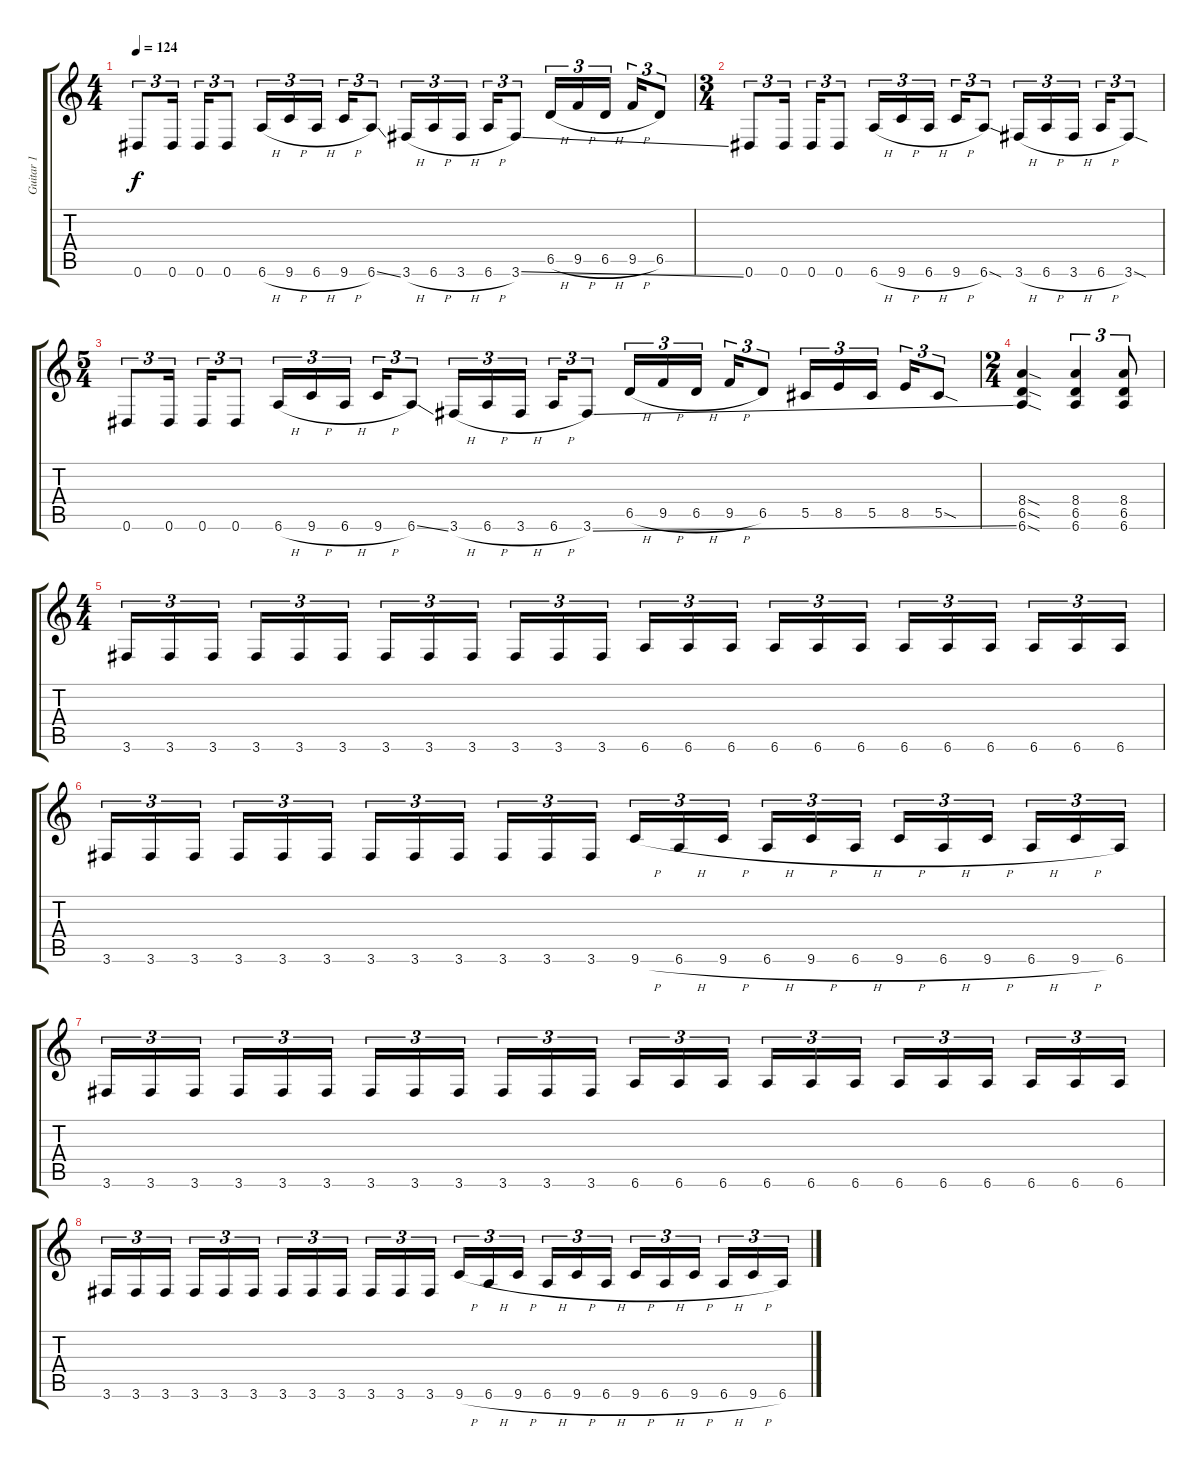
\track ("Guitar 1" "Guitar 1") {instrument distortionguitar}
\staff {score tabs}
\tuning (Eb4 Bb3 Gb3 Db3 Ab2 Eb2) {hide}
\ts (4 4)
\tempo 124
\clef g2
\ks c
0.6.8{tu (3 2) dy f} 0.6.16{tu (3 2)} 0.6.16{tu (3 2)} 0.6.8{tu (3 2)} 6.6{h}.16{tu (3 2)} 9.6{h}.16{tu (3 2)} 6.6{h}.16{tu (3 2)} 9.6{h}.16{tu (3 2)} 6.6{ss}.8{tu (3 2)} 3.6{h}.16{tu (3 2)} 6.6{h}.16{tu (3 2)} 3.6{h}.16{tu (3 2)} 6.6{h}.16{tu (3 2)} 3.6{ss}.8{tu (3 2)} 6.5{h}.16{tu (3 2)} 9.5{h}.16{tu (3 2)} 6.5{h}.16{tu (3 2)} 9.5{h}.16{tu (3 2)} 6.5.8{tu (3 2)} |
\ts (3 4)
0.6.8{tu (3 2)} 0.6.16{tu (3 2)} 0.6.16{tu (3 2)} 0.6.8{tu (3 2)} 6.6{h}.16{tu (3 2)} 9.6{h}.16{tu (3 2)} 6.6{h}.16{tu (3 2)} 9.6{h}.16{tu (3 2)} 6.6{sod}.8{tu (3 2)} 3.6{h}.16{tu (3 2)} 6.6{h}.16{tu (3 2)} 3.6{h}.16{tu (3 2)} 6.6{h}.16{tu (3 2)} 3.6{sod}.8{tu (3 2)} |
\ts (5 4)
0.6.8{tu (3 2)} 0.6.16{tu (3 2)} 0.6.16{tu (3 2)} 0.6.8{tu (3 2)} 6.6{h}.16{tu (3 2)} 9.6{h}.16{tu (3 2)} 6.6{h}.16{tu (3 2)} 9.6{h}.16{tu (3 2)} 6.6{ss}.8{tu (3 2)} 3.6{h}.16{tu (3 2)} 6.6{h}.16{tu (3 2)} 3.6{h}.16{tu (3 2)} 6.6{h}.16{tu (3 2)} 3.6{ss}.8{tu (3 2)} 6.5{h}.16{tu (3 2)} 9.5{h}.16{tu (3 2)} 6.5{h}.16{tu (3 2)} 9.5{h}.16{tu (3 2)} 6.5.8{tu (3 2)} 5.5.16{tu (3 2)} 8.5.16{tu (3 2)} 5.5.16{tu (3 2)} 8.5.16{tu (3 2)} 5.5{sod}.8{tu (3 2)} |
\ts (2 4)
(8.4{sod} 6.5{sod} 6.6{sod}).4 (8.4 6.5 6.6).4{tu (3 2)} (8.4 6.5 6.6).8{tu (3 2)} |
\ts (4 4)
3.6.16{tu (3 2)} 3.6.16{tu (3 2)} 3.6.16{tu (3 2)} 3.6.16{tu (3 2)} 3.6.16{tu (3 2)} 3.6.16{tu (3 2)} 3.6.16{tu (3 2)} 3.6.16{tu (3 2)} 3.6.16{tu (3 2)} 3.6.16{tu (3 2)} 3.6.16{tu (3 2)} 3.6.16{tu (3 2)} 6.6.16{tu (3 2)} 6.6.16{tu (3 2)} 6.6.16{tu (3 2)} 6.6.16{tu (3 2)} 6.6.16{tu (3 2)} 6.6.16{tu (3 2)} 6.6.16{tu (3 2)} 6.6.16{tu (3 2)} 6.6.16{tu (3 2)} 6.6.16{tu (3 2)} 6.6.16{tu (3 2)} 6.6.16{tu (3 2)} |
3.6.16{tu (3 2)} 3.6.16{tu (3 2)} 3.6.16{tu (3 2)} 3.6.16{tu (3 2)} 3.6.16{tu (3 2)} 3.6.16{tu (3 2)} 3.6.16{tu (3 2)} 3.6.16{tu (3 2)} 3.6.16{tu (3 2)} 3.6.16{tu (3 2)} 3.6.16{tu (3 2)} 3.6.16{tu (3 2)} 9.6{h}.16{tu (3 2)} 6.6{h}.16{tu (3 2)} 9.6{h}.16{tu (3 2)} 6.6{h}.16{tu (3 2)} 9.6{h}.16{tu (3 2)} 6.6{h}.16{tu (3 2)} 9.6{h}.16{tu (3 2)} 6.6{h}.16{tu (3 2)} 9.6{h}.16{tu (3 2)} 6.6{h}.16{tu (3 2)} 9.6{h}.16{tu (3 2)} 6.6.16{tu (3 2)} |
3.6.16{tu (3 2)} 3.6.16{tu (3 2)} 3.6.16{tu (3 2)} 3.6.16{tu (3 2)} 3.6.16{tu (3 2)} 3.6.16{tu (3 2)} 3.6.16{tu (3 2)} 3.6.16{tu (3 2)} 3.6.16{tu (3 2)} 3.6.16{tu (3 2)} 3.6.16{tu (3 2)} 3.6.16{tu (3 2)} 6.6.16{tu (3 2)} 6.6.16{tu (3 2)} 6.6.16{tu (3 2)} 6.6.16{tu (3 2)} 6.6.16{tu (3 2)} 6.6.16{tu (3 2)} 6.6.16{tu (3 2)} 6.6.16{tu (3 2)} 6.6.16{tu (3 2)} 6.6.16{tu (3 2)} 6.6.16{tu (3 2)} 6.6.16{tu (3 2)} |
3.6.16{tu (3 2)} 3.6.16{tu (3 2)} 3.6.16{tu (3 2)} 3.6.16{tu (3 2)} 3.6.16{tu (3 2)} 3.6.16{tu (3 2)} 3.6.16{tu (3 2)} 3.6.16{tu (3 2)} 3.6.16{tu (3 2)} 3.6.16{tu (3 2)} 3.6.16{tu (3 2)} 3.6.16{tu (3 2)} 9.6{h}.16{tu (3 2)} 6.6{h}.16{tu (3 2)} 9.6{h}.16{tu (3 2)} 6.6{h}.16{tu (3 2)} 9.6{h}.16{tu (3 2)} 6.6{h}.16{tu (3 2)} 9.6{h}.16{tu (3 2)} 6.6{h}.16{tu (3 2)} 9.6{h}.16{tu (3 2)} 6.6{h}.16{tu (3 2)} 9.6{h}.16{tu (3 2)} 6.6.16{tu (3 2)}
